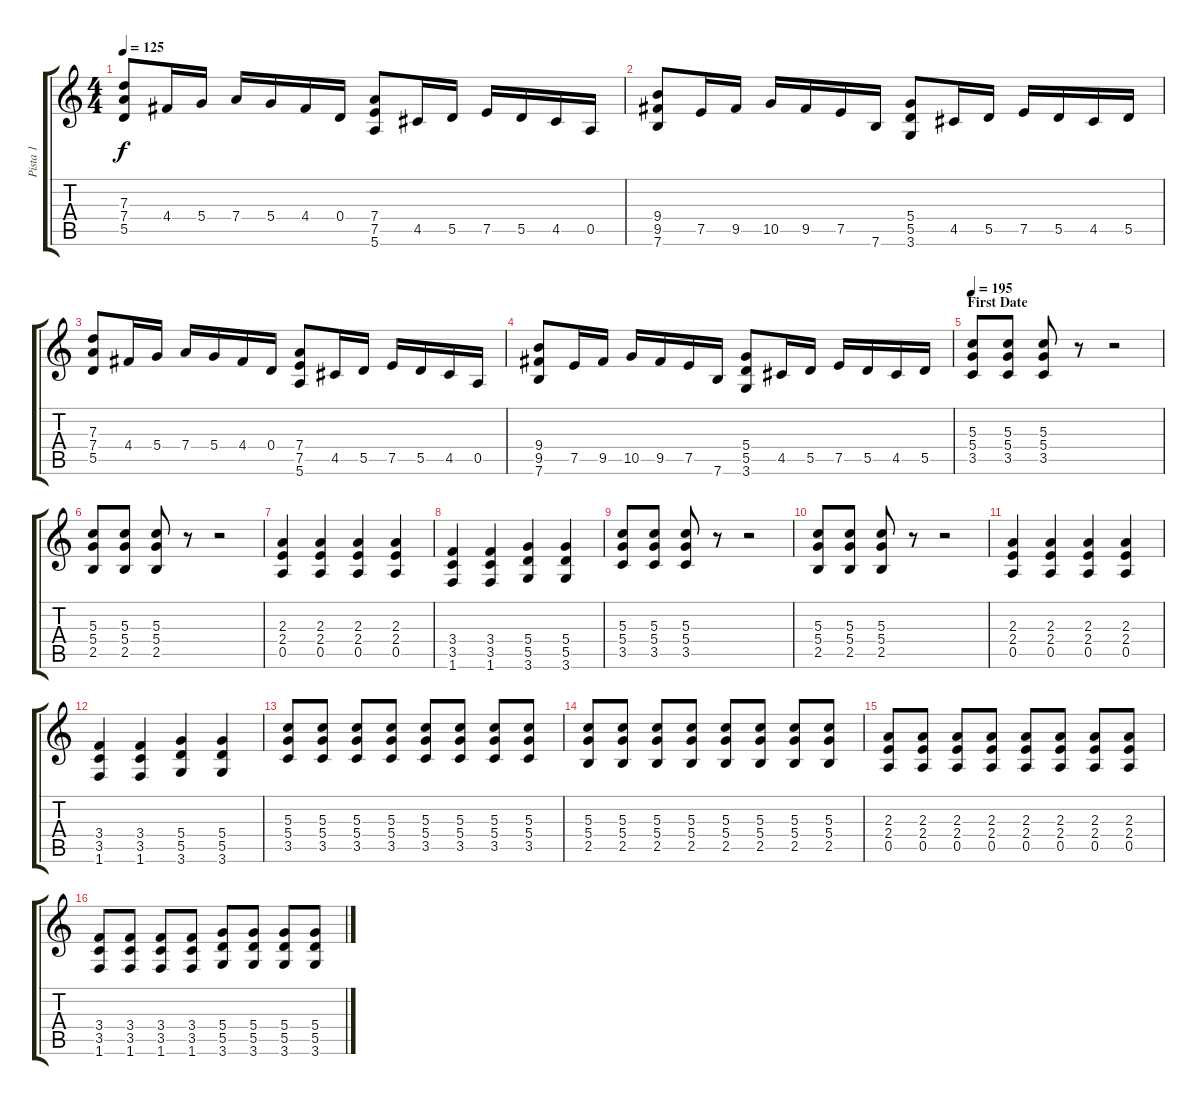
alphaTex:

\track ("Pista 1" "Pista 1") {instrument distortionguitar}
\staff {score tabs}
\tuning (E4 B3 G3 D3 A2 E2) {hide}
\ts (4 4)
\tempo 125
\clef g2
\ks c
(7.3 7.4 5.5).8{dy f} 4.4.16 5.4.16 7.4.16 5.4.16 4.4.16 0.4.16 (7.4 7.5 5.6).8 4.5.16 5.5.16 7.5.16 5.5.16 4.5.16 0.5.16 |
(9.4 9.5 7.6).8 7.5.16 9.5.16 10.5.16 9.5.16 7.5.16 7.6.16 (5.4 5.5 3.6).8 4.5.16 5.5.16 7.5.16 5.5.16 4.5.16 5.5.16 |
(7.3 7.4 5.5).8 4.4.16 5.4.16 7.4.16 5.4.16 4.4.16 0.4.16 (7.4 7.5 5.6).8 4.5.16 5.5.16 7.5.16 5.5.16 4.5.16 0.5.16 |
(9.4 9.5 7.6).8 7.5.16 9.5.16 10.5.16 9.5.16 7.5.16 7.6.16 (5.4 5.5 3.6).8 4.5.16 5.5.16 7.5.16 5.5.16 4.5.16 5.5.16 |
\section ("" "First Date")
\tempo 195
(5.3 5.4 3.5).8 (5.3 5.4 3.5).8 (5.3 5.4 3.5).8 r.8 r.2 |
(5.3 5.4 2.5).8 (5.3 5.4 2.5).8 (5.3 5.4 2.5).8 r.8 r.2 |
(2.3 2.4 0.5).4 (2.3 2.4 0.5).4 (2.3 2.4 0.5).4 (2.3 2.4 0.5).4 |
(3.4 3.5 1.6).4 (3.4 3.5 1.6).4 (5.4 5.5 3.6).4 (5.4 5.5 3.6).4 |
(5.3 5.4 3.5).8 (5.3 5.4 3.5).8 (5.3 5.4 3.5).8 r.8 r.2 |
(5.3 5.4 2.5).8 (5.3 5.4 2.5).8 (5.3 5.4 2.5).8 r.8 r.2 |
(2.3 2.4 0.5).4 (2.3 2.4 0.5).4 (2.3 2.4 0.5).4 (2.3 2.4 0.5).4 |
(3.4 3.5 1.6).4 (3.4 3.5 1.6).4 (5.4 5.5 3.6).4 (5.4 5.5 3.6).4 |
(5.3 5.4 3.5).8 (5.3 5.4 3.5).8 (5.3 5.4 3.5).8 (5.3 5.4 3.5).8 (5.3 5.4 3.5).8 (5.3 5.4 3.5).8 (5.3 5.4 3.5).8 (5.3 5.4 3.5).8 |
(5.3 5.4 2.5).8 (5.3 5.4 2.5).8 (5.3 5.4 2.5).8 (5.3 5.4 2.5).8 (5.3 5.4 2.5).8 (5.3 5.4 2.5).8 (5.3 5.4 2.5).8 (5.3 5.4 2.5).8 |
(2.3 2.4 0.5).8 (2.3 2.4 0.5).8 (2.3 2.4 0.5).8 (2.3 2.4 0.5).8 (2.3 2.4 0.5).8 (2.3 2.4 0.5).8 (2.3 2.4 0.5).8 (2.3 2.4 0.5).8 |
(3.4 3.5 1.6).8 (3.4 3.5 1.6).8 (3.4 3.5 1.6).8 (3.4 3.5 1.6).8 (5.4 5.5 3.6).8 (5.4 5.5 3.6).8 (5.4 5.5 3.6).8 (5.4 5.5 3.6).8
